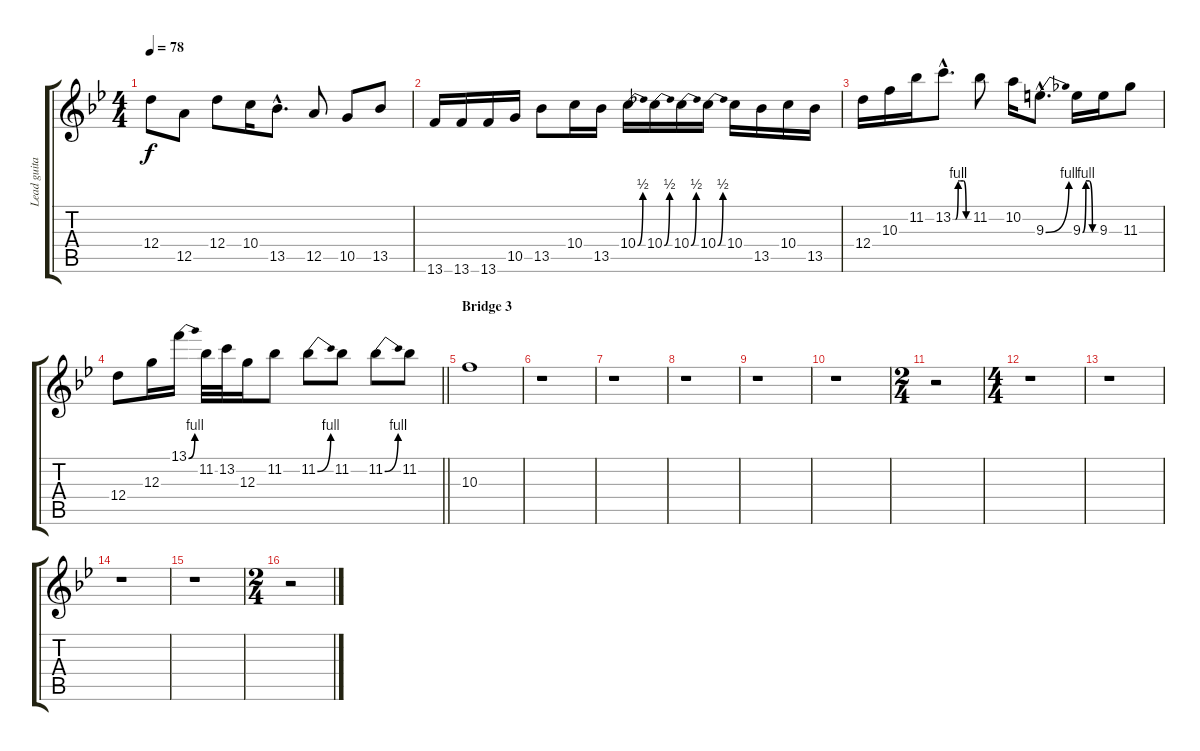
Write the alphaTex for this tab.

\track ("Lead guitar" "Lead guita") {instrument overdrivenguitar}
\staff {score tabs}
\tuning (E4 B3 G3 D3 A2 E2) {hide}
\ts (4 4)
\tempo 78
\clef g2
\ks bb
12.4{t}.8{dy f} 12.5.8 12.4.8 10.4.16 13.5{hac}.8{d} 12.5.8 10.5.8 13.5.8 |
13.6.16 13.6.16 13.6.16 10.5.16 13.5.8 10.4.16 13.5.16 10.4{be (bend 0 0 60 2)}.16 10.4{be (bend 0 0 60 2)}.16 10.4{be (bend 0 0 60 2)}.16 10.4{be (bend 0 0 60 2)}.16 10.4.16 13.5.16 10.4.16 13.5.16 |
12.4.16 10.3.16 11.2.16 13.2{be (custom 0 0 10 0 20 4 25 4 30 4 40 4 50 0 60 0) hac}.8{d} 11.2.8 10.2.16 9.3{be (bend 0 0 60 4) hac}.8{d} 9.3{be (custom 0 0 15 4 30 4 45 0 60 0)}.16 9.3.16 11.3.8 |
\barLineRight lightlight
12.4.8 12.3.16 13.1{be (bend 0 0 60 4)}.16 11.2.32 13.2.32 12.3.16 11.2.8 11.2{be (bend 0 0 60 4)}.8 11.2.8 11.2{be (bend 0 0 60 4)}.8 11.2.8 |
\section ("" "Bridge 3")
10.3.1{volume 0} |
r.1{volume 13} |
r.1 |
r.1 |
r.1 |
r.1 |
\ts (2 4)
r.2 |
\ts (4 4)
r.1 |
r.1 |
r.1 |
r.1 |
\ts (2 4)
r.2
